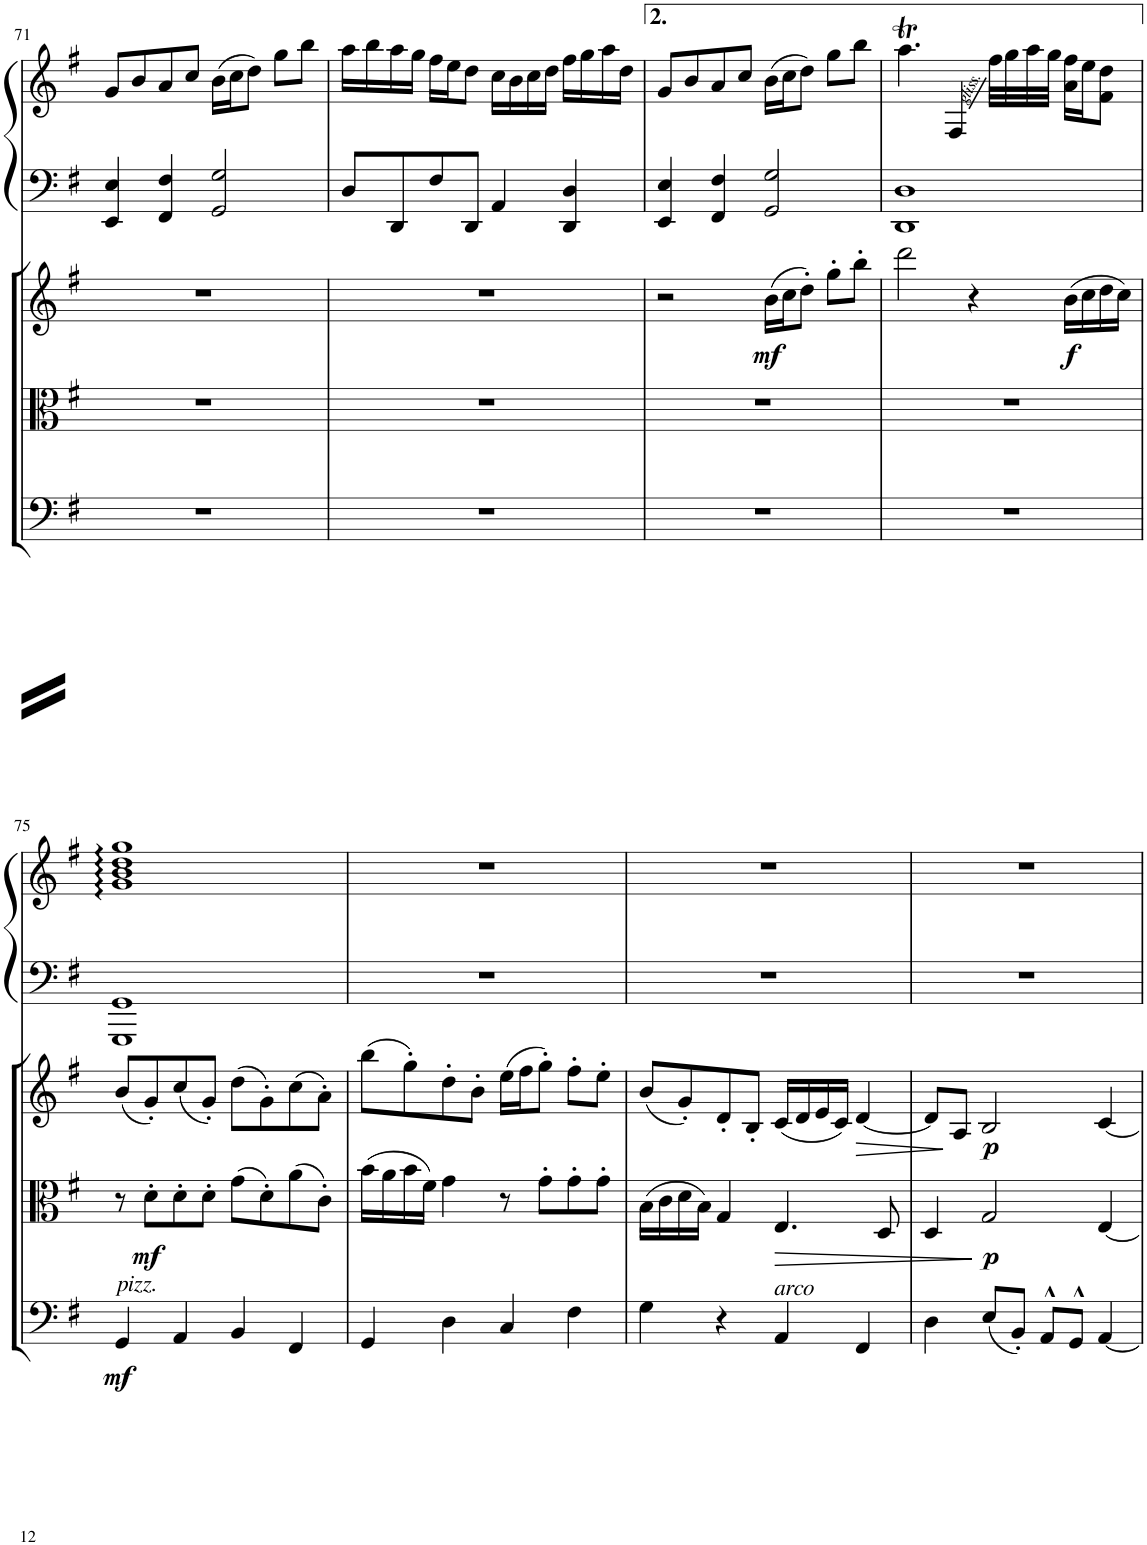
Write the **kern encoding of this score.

**kern	**dynam	**kern	**dynam	**kern	**dynam	**kern	**kern
*part4	*part4	*part3	*part3	*part2	*part2	*part1	*part1
*staff5	*staff5	*staff4	*staff4	*staff3	*staff3	*staff2	*staff1
*I"Violoncello	*	*I"Viola	*	*I"Housle	*	*I"Harfa	*
*I'Vc	*	*I'Vla	*	*	*	*	*
!!LO:PB:g=z
*clefF4	*	*clefC3	*	*clefG2	*	*clefF4	*clefG2
*k[f#]	*	*k[f#]	*	*k[f#]	*	*k[f#]	*k[f#]
*M4/4	*	*M4/4	*	*M4/4	*	*M4/4	*M4/4
=71	=71	=71	=71	=71	=71	=71	=71
1r	.	1r	.	1r	.	4EE/ 4E/	8g/L
.	.	.	.	.	.	.	8b/
.	.	.	.	.	.	4FF#/ 4F#/	8a/
.	.	.	.	.	.	.	8cc/J
.	.	.	.	.	.	2GG/ 2G/	(16b\LL
.	.	.	.	.	.	.	16cc\J
.	.	.	.	.	.	.	8dd\J)
.	.	.	.	.	.	.	8gg\L
.	.	.	.	.	.	.	8bb\J
=72	=72	=72	=72	=72	=72	=72	=72
1r	.	1r	.	1r	.	8D/L	16aa\LL
.	.	.	.	.	.	.	16bb\
.	.	.	.	.	.	8DD/	16aa\
.	.	.	.	.	.	.	16gg\JJ
.	.	.	.	.	.	8F#/	16ff#\LL
.	.	.	.	.	.	.	16ee\J
.	.	.	.	.	.	8DD/J	8dd\J
.	.	.	.	.	.	4AA/	16cc\LL
.	.	.	.	.	.	.	16b\
.	.	.	.	.	.	.	16cc\
.	.	.	.	.	.	.	16dd\JJ
.	.	.	.	.	.	4DD/ 4D/	16ff#\LL
.	.	.	.	.	.	.	16gg\
.	.	.	.	.	.	.	16aa\
.	.	.	.	.	.	.	16dd\JJ
=73	=73	=73	=73	=73	=73	=73	=73
1r	.	1r	.	2r	.	4EE/ 4E/	8g/L
.	.	.	.	.	.	.	8b/
.	.	.	.	.	.	4FF#/ 4F#/	8a/
.	.	.	.	.	.	.	8cc/J
!	!	!	!	!	!LO:DY:b	!	!
.	.	.	.	(16b\LL	mf	2GG/ 2G/	(16b\LL
.	.	.	.	16cc\J	.	.	16cc\J
.	.	.	.	8dd'\J)	.	.	8dd\J)
.	.	.	.	8gg'\L	.	.	8gg\L
.	.	.	.	8bb'\J	.	.	8bb\J
=74	=74	=74	=74	=74	=74	=74	=74
1r	.	1r	.	2ddd\	.	1DD 1D	4.aaT\
.	.	.	.	.	.	.	4F#/
.	.	.	.	4r	.	.	.
.	.	.	.	.	.	.	32ff#\LLL
.	.	.	.	.	.	.	32gg\
.	.	.	.	.	.	.	32aa\
.	.	.	.	.	.	.	32gg\JJJ
!	!	!	!	!	!LO:DY:b	!	!
.	.	.	.	(16b\LL	f	.	16a\ 16ff#\LL
.	.	.	.	16cc\	.	.	16ee\J
.	.	.	.	16dd\	.	.	8f#\ 8dd\J
.	.	.	.	16cc\JJ)	.	.	.
!!LO:LB:g=z
=75	=75	=75	=75	=75	=75	=75	=75
!LO:TX:a:i:t=pizz.	!	!	!	!	!	!	!
!	!LO:DY:b	!	!	!	!	!	!
4GG/	mf	8r	.	(8b/L	.	1GGG 1GG	1g 1b 1dd 1gg
!	!	!	!LO:DY:b	!	!	!	!
.	.	8d'\L	mf	8g'/)	.	.	.
4AA/	.	8d'\	.	(8cc/	.	.	.
.	.	8d'\J	.	8g'/J)	.	.	.
4BB/	.	(8g\L	.	(8dd\L	.	.	.
.	.	8d'\)	.	8g'\)	.	.	.
4FF#/	.	(8a\	.	(8cc\	.	.	.
.	.	8c'\J)	.	8a'\J)	.	.	.
=76	=76	=76	=76	=76	=76	=76	=76
4GG/	.	(16b\LL	.	(8bb\L	.	1r	1r
.	.	16a\	.	.	.	.	.
.	.	16b\	.	8gg'\)	.	.	.
.	.	16f#\JJ)	.	.	.	.	.
4D\	.	4g\	.	8dd'\	.	.	.
.	.	.	.	8b'\J	.	.	.
4C/	.	8r	.	(16ee\LL	.	.	.
.	.	.	.	16ff#\J	.	.	.
.	.	8g'\L	.	8gg'\J)	.	.	.
4F#\	.	8g'\	.	8ff#'\L	.	.	.
.	.	8g'\J	.	8ee'\J	.	.	.
=77	=77	=77	=77	=77	=77	=77	=77
4G\	.	(16B\LL	.	(8b/L	.	1r	1r
.	.	16c\	.	.	.	.	.
.	.	16d\	.	8g'/)	.	.	.
.	.	16B\JJ)	.	.	.	.	.
4r	.	4G/	.	8d'/	.	.	.
.	.	.	.	8B'/J	.	.	.
!LO:TX:a:i:t=arco	!	!	!	!	!	!	!
!	!	!	!LO:HP:b	!	!	!	!
4AA/	.	4.E/	>	(16c/LL	.	.	.
.	.	.	.	16d/	.	.	.
.	.	.	.	16e/	.	.	.
.	.	.	.	16c/JJ)	.	.	.
!	!	!	!	!	!LO:HP:b	!	!
4FF#/	.	.	.	[4d/	>	.	.
.	.	8D/	.	.	.	.	.
=78	=78	=78	=78	=78	=78	=78	=78
4D\	.	4D/	.	8d/L]	.	1r	1r
.	.	.	.	8A/J	]	.	.
!	!	!	!LO:DY:n=1:b	!	!LO:DY:b	!	!
(8E/L	.	2G/	] p	2B/	p	.	.
8BB'/J)	.	.	.	.	.	.	.
8AA^^/L	.	.	.	.	.	.	.
8GG^^/J	.	.	.	.	.	.	.
[4AA/	.	[4E/	.	[4c/	.	.	.
=	=	=	=	=	=	=	=
*-	*-	*-	*-	*-	*-	*-	*-
